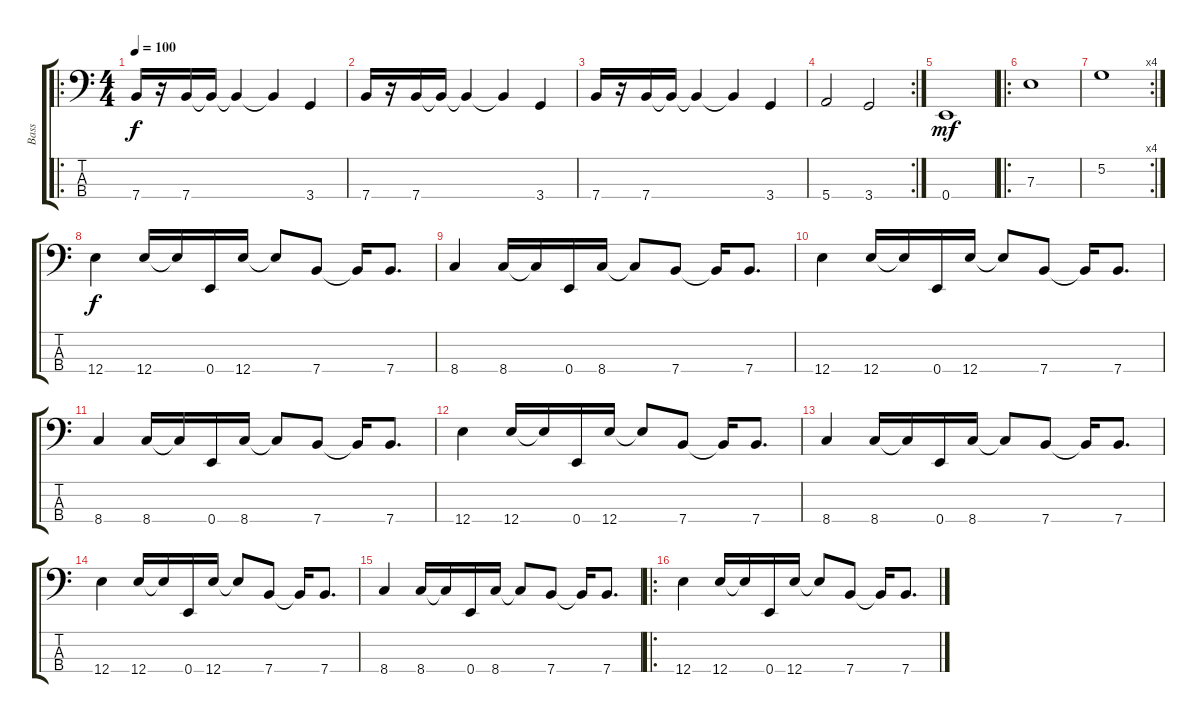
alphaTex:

\track ("Bass" "Bass") {instrument electricbasspick}
\staff {score tabs}
\tuning (G2 D2 A1 E1) {hide}
\ro
\ts (4 4)
\tempo 100
\clef f4
\ks c
7.4.16{dy f} r.16 7.4.16 7.4{t}.16 7.4{t}.4 7.4{t}.4 3.4.4 |
7.4.16 r.16 7.4.16 7.4{t}.16 7.4{t}.4 7.4{t}.4 3.4.4 |
7.4.16 r.16 7.4.16 7.4{t}.16 7.4{t}.4 7.4{t}.4 3.4.4 |
\rc 2
5.4.2 3.4.2 |
0.4.1{dy mf} |
\ro
7.3.1 |
\rc 4
5.2.1 |
12.4.4{dy f} 12.4.16 12.4{t}.16 0.4.16 12.4.16 12.4{t}.8 7.4.8 7.4{t}.16 7.4.8{d} |
8.4.4 8.4.16 8.4{t}.16 0.4.16 8.4.16 8.4{t}.8 7.4.8 7.4{t}.16 7.4.8{d} |
12.4.4 12.4.16 12.4{t}.16 0.4.16 12.4.16 12.4{t}.8 7.4.8 7.4{t}.16 7.4.8{d} |
8.4.4 8.4.16 8.4{t}.16 0.4.16 8.4.16 8.4{t}.8 7.4.8 7.4{t}.16 7.4.8{d} |
12.4.4 12.4.16 12.4{t}.16 0.4.16 12.4.16 12.4{t}.8 7.4.8 7.4{t}.16 7.4.8{d} |
8.4.4 8.4.16 8.4{t}.16 0.4.16 8.4.16 8.4{t}.8 7.4.8 7.4{t}.16 7.4.8{d} |
12.4.4 12.4.16 12.4{t}.16 0.4.16 12.4.16 12.4{t}.8 7.4.8 7.4{t}.16 7.4.8{d} |
8.4.4 8.4.16 8.4{t}.16 0.4.16 8.4.16 8.4{t}.8 7.4.8 7.4{t}.16 7.4.8{d} |
\ro
12.4.4 12.4.16 12.4{t}.16 0.4.16 12.4.16 12.4{t}.8 7.4.8 7.4{t}.16 7.4.8{d}
